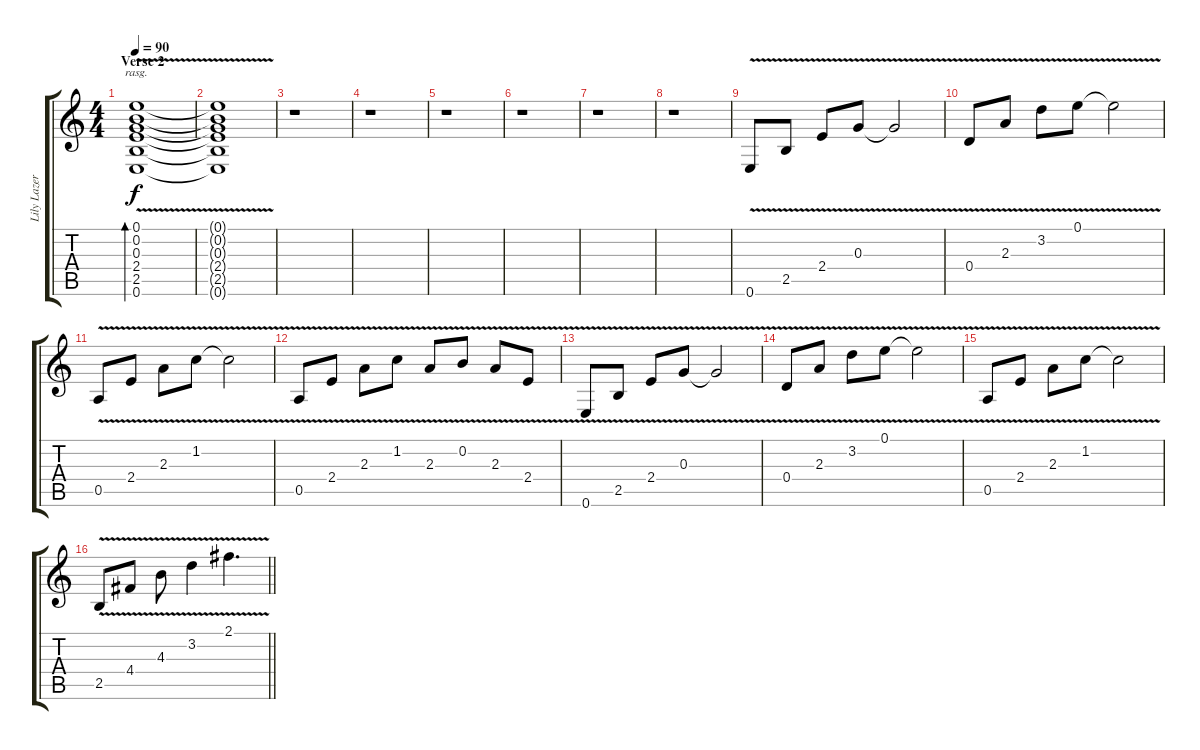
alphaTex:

\track ("Lily Lazer (Guitar)" "Lily Lazer") {instrument electricguitarjazz}
\staff {score tabs}
\tuning (E4 B3 G3 D3 A2 E2) {hide}
\ts (4 4)
\section ("" "Verse 2")
\tempo 90
\clef g2
\ks c
(0.1{v} 0.2{v} 0.3{v} 2.4{v} 2.5{v} 0.6{v}).1{bd 240 rasg ii dy f} |
(0.1{t} 0.2{t} 0.3{t} 2.4{t} 2.5{t} 0.6{t}).1 |
r.1 |
r.1 |
r.1 |
r.1 |
r.1 |
r.1 |
0.6{v}.8 2.5{v}.8 2.4{v}.8 0.3{v}.8 0.3{t}.2 |
0.4{v}.8 2.3{v}.8 3.2{v}.8 0.1{v}.8 0.1{t}.2 |
0.5{v}.8 2.4{v}.8 2.3{v}.8 1.2{v}.8 1.2{t}.2 |
0.5{v}.8 2.4{v}.8 2.3{v}.8 1.2{v}.8 2.3{v}.8 0.2{v}.8 2.3{v}.8 2.4{v}.8 |
0.6{v}.8 2.5{v}.8 2.4{v}.8 0.3{v}.8 0.3{t}.2 |
0.4{v}.8 2.3{v}.8 3.2{v}.8 0.1{v}.8 0.1{t}.2 |
0.5{v}.8 2.4{v}.8 2.3{v}.8 1.2{v}.8 1.2{t}.2 |
\barLineRight lightlight
2.5{v}.8 4.4{v}.8 4.3{v}.8 3.2{v}.4 2.1{v}.4{d}
